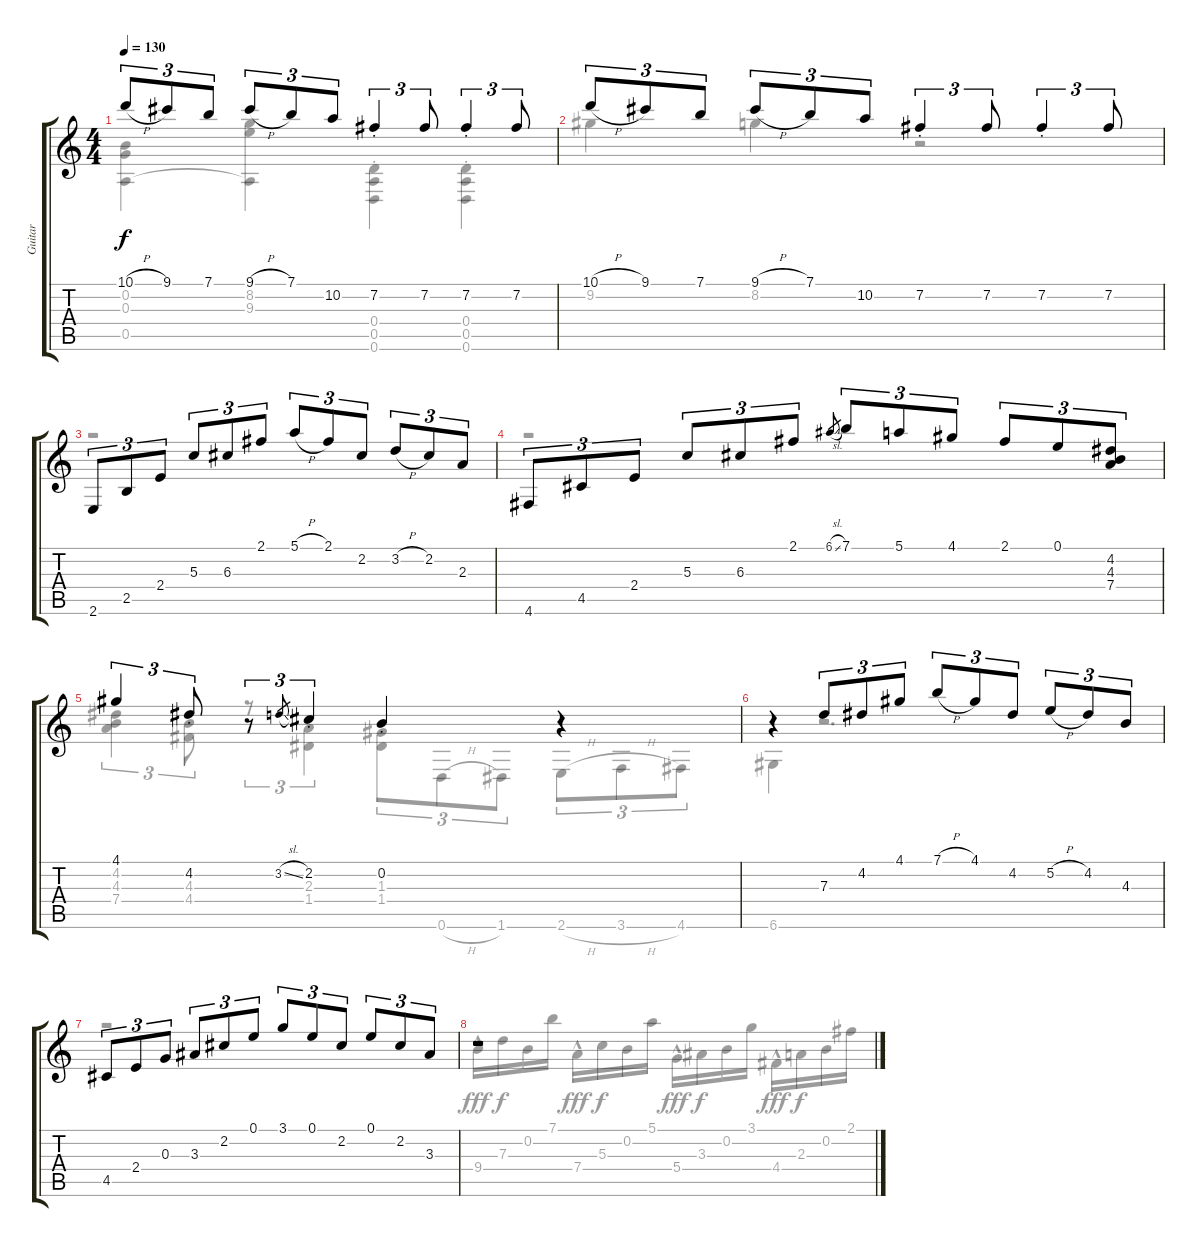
\track ("Guitar" "Guitar") {instrument acousticguitarnylon}
\staff {score tabs}
\tuning (E4 B3 G3 D3 A2 D2) {hide}
\voice
\ts (4 4)
\tempo 130
\clef g2
\ks c
10.1{h}.8{tu (3 2) dy f} 9.1.8{tu (3 2)} 7.1.8{tu (3 2)} 9.1{h}.8{tu (3 2)} 7.1.8{tu (3 2)} 10.2.8{tu (3 2)} 7.2{st}.4{tu (3 2)} 7.2.8{tu (3 2)} 7.2{st}.4{tu (3 2)} 7.2.8{tu (3 2)} |
10.1{h}.8{tu (3 2)} 9.1.8{tu (3 2)} 7.1.8{tu (3 2)} 9.1{h}.8{tu (3 2)} 7.1.8{tu (3 2)} 10.2.8{tu (3 2)} 7.2{st}.4{tu (3 2)} 7.2.8{tu (3 2)} 7.2{st}.4{tu (3 2)} 7.2.8{tu (3 2)} |
2.6.8{tu (3 2)} 2.5.8{tu (3 2)} 2.4.8{tu (3 2)} 5.3.8{tu (3 2)} 6.3.8{tu (3 2)} 2.1.8{tu (3 2)} 5.1{h}.8{tu (3 2)} 2.1.8{tu (3 2)} 2.2.8{tu (3 2)} 3.2{h}.8{tu (3 2)} 2.2.8{tu (3 2)} 2.3.8{tu (3 2)} |
4.6.8{tu (3 2)} 4.5.8{tu (3 2)} 2.4.8{tu (3 2)} 5.3.8{tu (3 2)} 6.3.8{tu (3 2)} 2.1.8{tu (3 2)} 6.1{sl}.8{gr} 7.1.8{tu (3 2)} 5.1.8{tu (3 2)} 4.1.8{tu (3 2)} 2.1.8{tu (3 2)} 0.1.8{tu (3 2)} (4.2 4.3 7.4).8{tu (3 2)} |
4.1.4{tu (3 2)} 4.2{st}.8{tu (3 2)} r.8{tu (3 2)} 3.2{sl}.8{gr} 2.2{st}.4{tu (3 2)} 0.2{st}.4 r.4 |
r.4 7.3.8{tu (3 2)} 4.2.8{tu (3 2)} 4.1.8{tu (3 2)} 7.1{h}.8{tu (3 2)} 4.1.8{tu (3 2)} 4.2.8{tu (3 2)} 5.2{h}.8{tu (3 2)} 4.2.8{tu (3 2)} 4.3.8{tu (3 2)} |
4.5.8{tu (3 2)} 2.4.8{tu (3 2)} 0.3.8{tu (3 2)} 3.3.8{tu (3 2)} 2.2.8{tu (3 2)} 0.1.8{tu (3 2)} 3.1.8{tu (3 2)} 0.1.8{tu (3 2)} 2.2.8{tu (3 2)} 0.1.8{tu (3 2)} 2.2.8{tu (3 2)} 3.3.8{tu (3 2)} |
r.1
\voice
\clef g2
\ottava regular
\simile none
\ks c
(0.2 0.3 0.5).4{dy f} (8.2 9.3 0.5{t}).4 (0.4{st} 0.5{st} 0.6{st}).4 (0.4{st} 0.5{st} 0.6{st}).4 |
9.2.4 8.2.4 r.2 |
r.1 |
r.1 |
(4.2 4.3 7.4).4{tu (3 2)} (4.3{st} 4.4{st}).8{tu (3 2)} r.8{tu (3 2)} (2.3 1.4).4{tu (3 2)} (1.3 1.4).8{tu (3 2)} 0.6{h}.8{tu (3 2)} 1.6.8{tu (3 2)} 2.6{h}.8{tu (3 2)} 3.6{h}.8{tu (3 2)} 4.6.8{tu (3 2)} |
6.6.4 r.2{d} |
r.1 |
9.4{hac}.16{dy fff} 7.3.16{dy f} 0.2.16 7.1.16 7.4{hac}.16{dy fff} 5.3.16{dy f} 0.2.16 5.1.16 5.4{hac}.16{dy fff} 3.3.16{dy f} 0.2.16 3.1.16 4.4{hac}.16{dy fff} 2.3.16{dy f} 0.2.16 2.1.16
